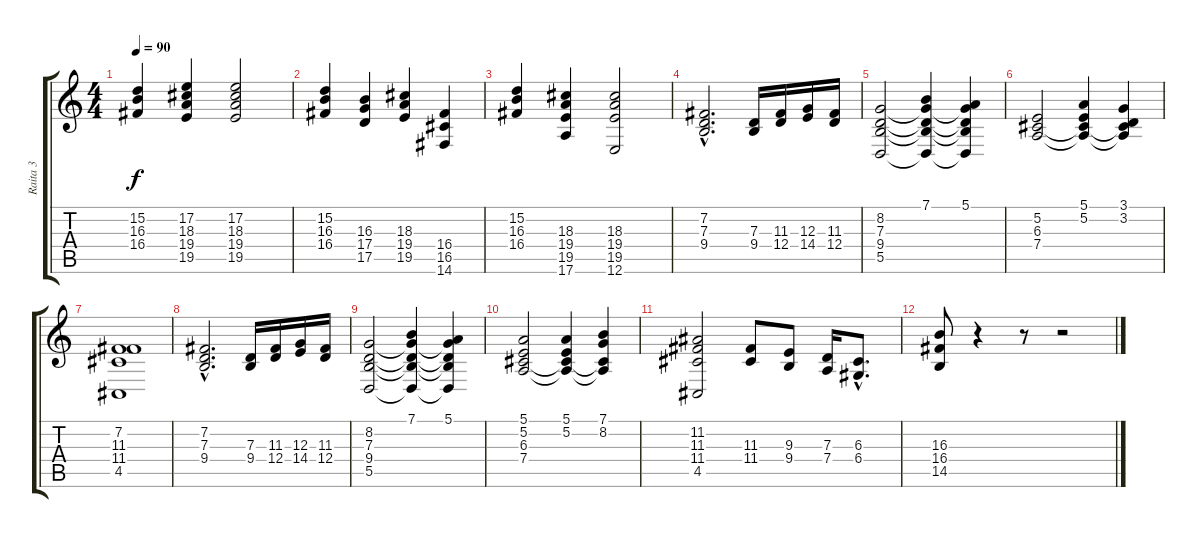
\track ("Raita 3" "Raita 3") {instrument brasssection}
\staff {score tabs}
\tuning (E4 B3 G3 D3 A2 E2) {hide}
\ts (4 4)
\tempo 90
\clef g2
\ks c
(15.2 16.3 16.4).4{dy f} (17.2 18.3 19.4 19.5).4 (17.2 18.3 19.4 19.5).2 |
(15.2 16.3 16.4).4 (16.3 17.4 17.5).4 (18.3 19.4 19.5).4 (16.4 16.5 14.6).4 |
(15.2 16.3 16.4).4 (18.3 19.4 19.5 17.6).4 (18.3 19.4 19.5 12.6).2 |
(7.2{hac} 7.3{hac} 9.4{hac}).2{d volume 16 instrument trombone} (7.3 9.4).16 (11.3 12.4).16 (12.3 14.4).16 (11.3 12.4).16 |
(8.2 7.3 9.4 5.5).2 (7.1 8.2{t} 7.3{t} 9.4{t} 5.5{t}).4 (5.1 8.2{t} 7.3{t} 9.4{t} 5.5{t}).4 |
(5.2 6.3 7.4).2 (5.1 5.2 6.3{t} 7.4{t}).4 (3.1 3.2 6.3{t} 7.4{t}).4 |
(7.2 11.3 11.4 4.5).1 |
(7.2{hac} 7.3{hac} 9.4{hac}).2{d} (7.3 9.4).16 (11.3 12.4).16 (12.3 14.4).16 (11.3 12.4).16 |
(8.2 7.3 9.4 5.5).2 (7.1 8.2{t} 7.3{t} 9.4{t} 5.5{t}).4 (5.1 8.2{t} 7.3{t} 9.4{t} 5.5{t}).4 |
(5.1 5.2 6.3 7.4).2 (5.1 5.2 6.3{t} 7.4{t}).4 (7.1 8.2 6.3{t} 7.4{t}).4 |
(11.2 11.3 11.4 4.5).2 (11.3 11.4).8 (9.3 9.4).8 (7.3 7.4).16 (6.3{hac} 6.4{hac}).8{d} |
(16.3 16.4 14.5).8 r.4{volume 13 instrument brasssection} r.8 r.2
